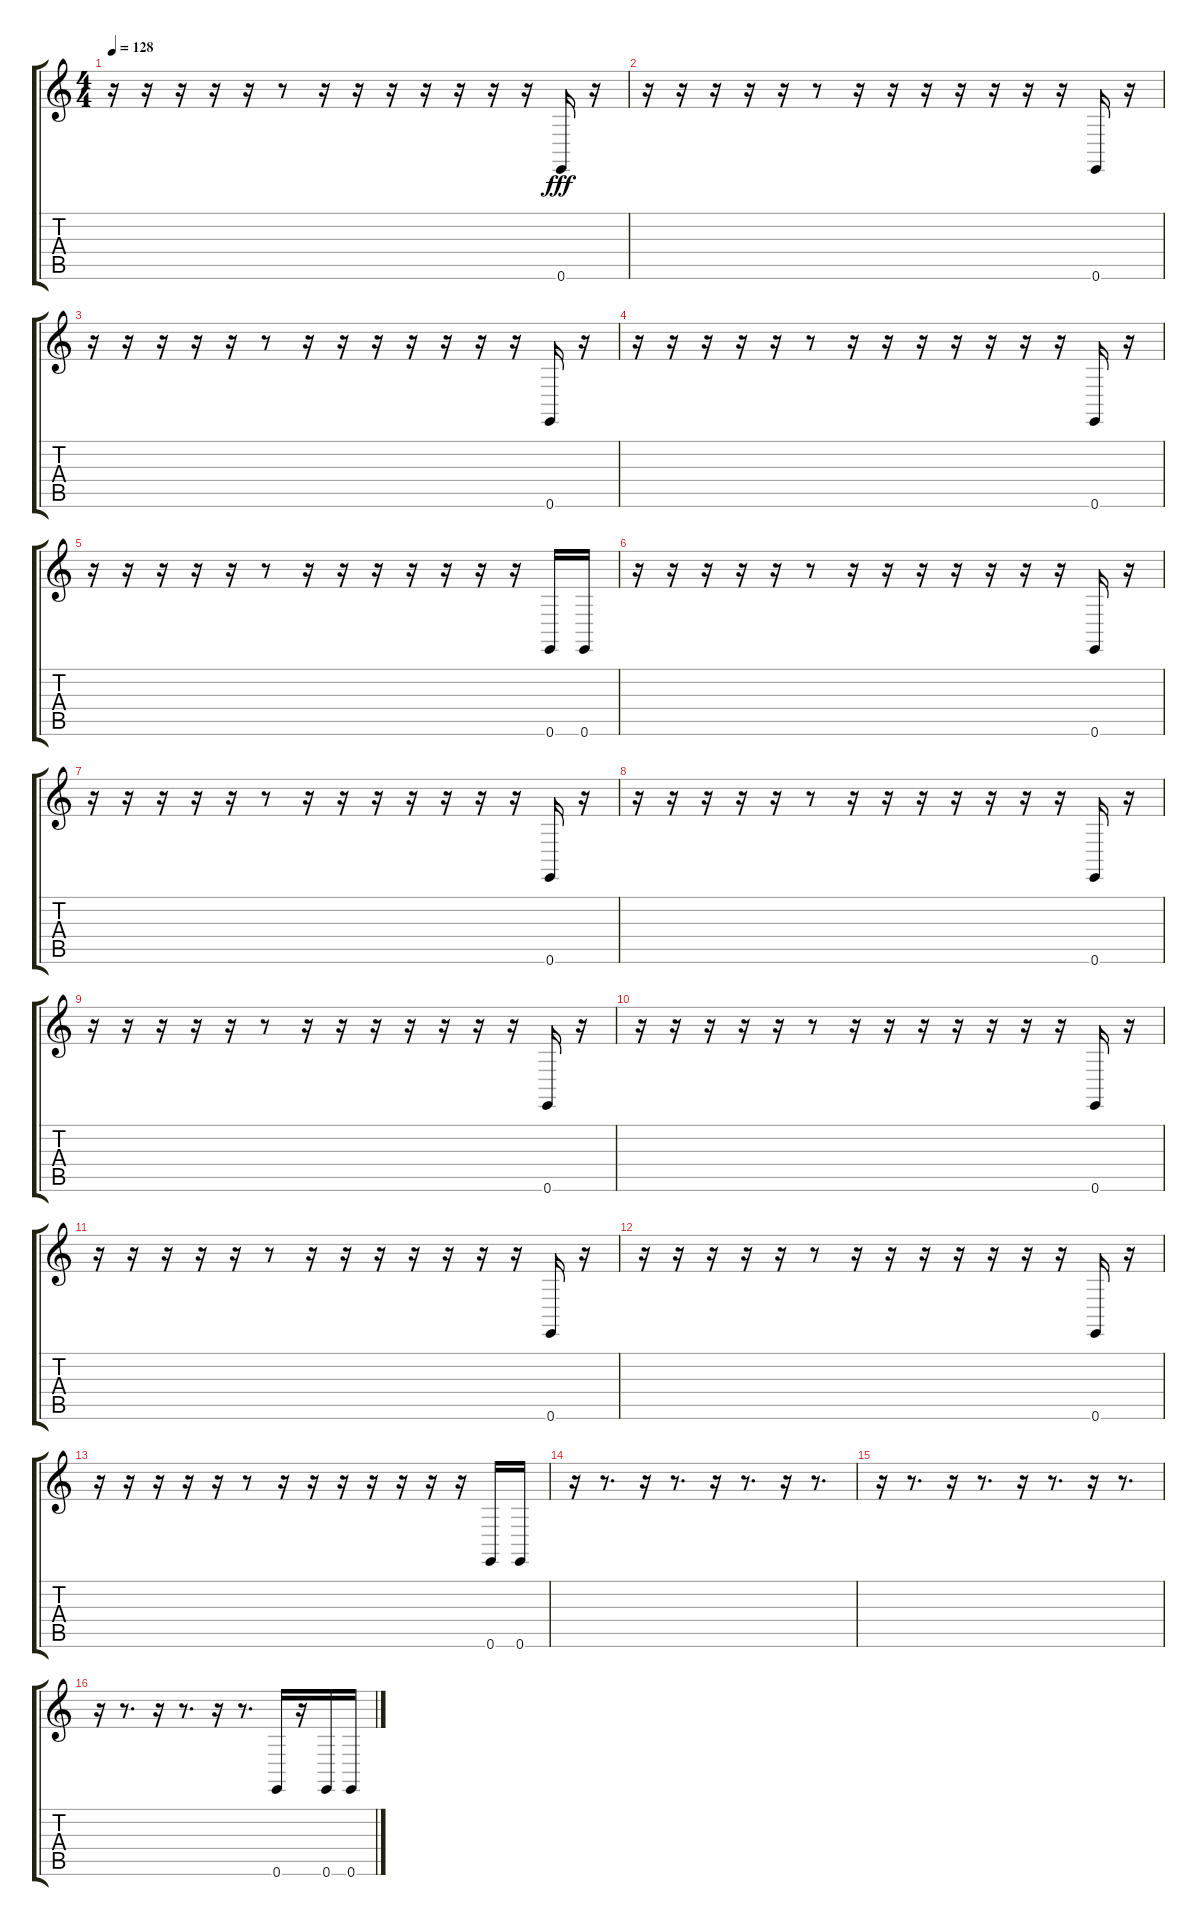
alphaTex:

\track "" {instrument acousticgrandpiano}
\staff {score tabs}
\tuning (E4 B3 G3 D3 A2 E2) {hide}
\ts (4 4)
\tempo 128
\clef g2
\ks c
r.16{dy fff} r.16 r.16 r.16 r.16 r.8 r.16 r.16 r.16 r.16 r.16 r.16 r.16 0.6.16 r.16 |
r.16 r.16 r.16 r.16 r.16 r.8 r.16 r.16 r.16 r.16 r.16 r.16 r.16 0.6.16 r.16 |
r.16 r.16 r.16 r.16 r.16 r.8 r.16 r.16 r.16 r.16 r.16 r.16 r.16 0.6.16 r.16 |
r.16 r.16 r.16 r.16 r.16 r.8 r.16 r.16 r.16 r.16 r.16 r.16 r.16 0.6.16 r.16 |
r.16 r.16 r.16 r.16 r.16 r.8 r.16 r.16 r.16 r.16 r.16 r.16 r.16 0.6.16 0.6.16 |
r.16 r.16 r.16 r.16 r.16 r.8 r.16 r.16 r.16 r.16 r.16 r.16 r.16 0.6.16 r.16 |
r.16 r.16 r.16 r.16 r.16 r.8 r.16 r.16 r.16 r.16 r.16 r.16 r.16 0.6.16 r.16 |
r.16 r.16 r.16 r.16 r.16 r.8 r.16 r.16 r.16 r.16 r.16 r.16 r.16 0.6.16 r.16 |
r.16 r.16 r.16 r.16 r.16 r.8 r.16 r.16 r.16 r.16 r.16 r.16 r.16 0.6.16 r.16 |
r.16 r.16 r.16 r.16 r.16 r.8 r.16 r.16 r.16 r.16 r.16 r.16 r.16 0.6.16 r.16 |
r.16 r.16 r.16 r.16 r.16 r.8 r.16 r.16 r.16 r.16 r.16 r.16 r.16 0.6.16 r.16 |
r.16 r.16 r.16 r.16 r.16 r.8 r.16 r.16 r.16 r.16 r.16 r.16 r.16 0.6.16 r.16 |
r.16 r.16 r.16 r.16 r.16 r.8 r.16 r.16 r.16 r.16 r.16 r.16 r.16 0.6.16 0.6.16 |
r.16 r.8{d} r.16 r.8{d} r.16 r.8{d} r.16 r.8{d} |
r.16 r.8{d} r.16 r.8{d} r.16 r.8{d} r.16 r.8{d} |
r.16 r.8{d} r.16 r.8{d} r.16 r.8{d} 0.6.16 r.16 0.6.16 0.6.16
